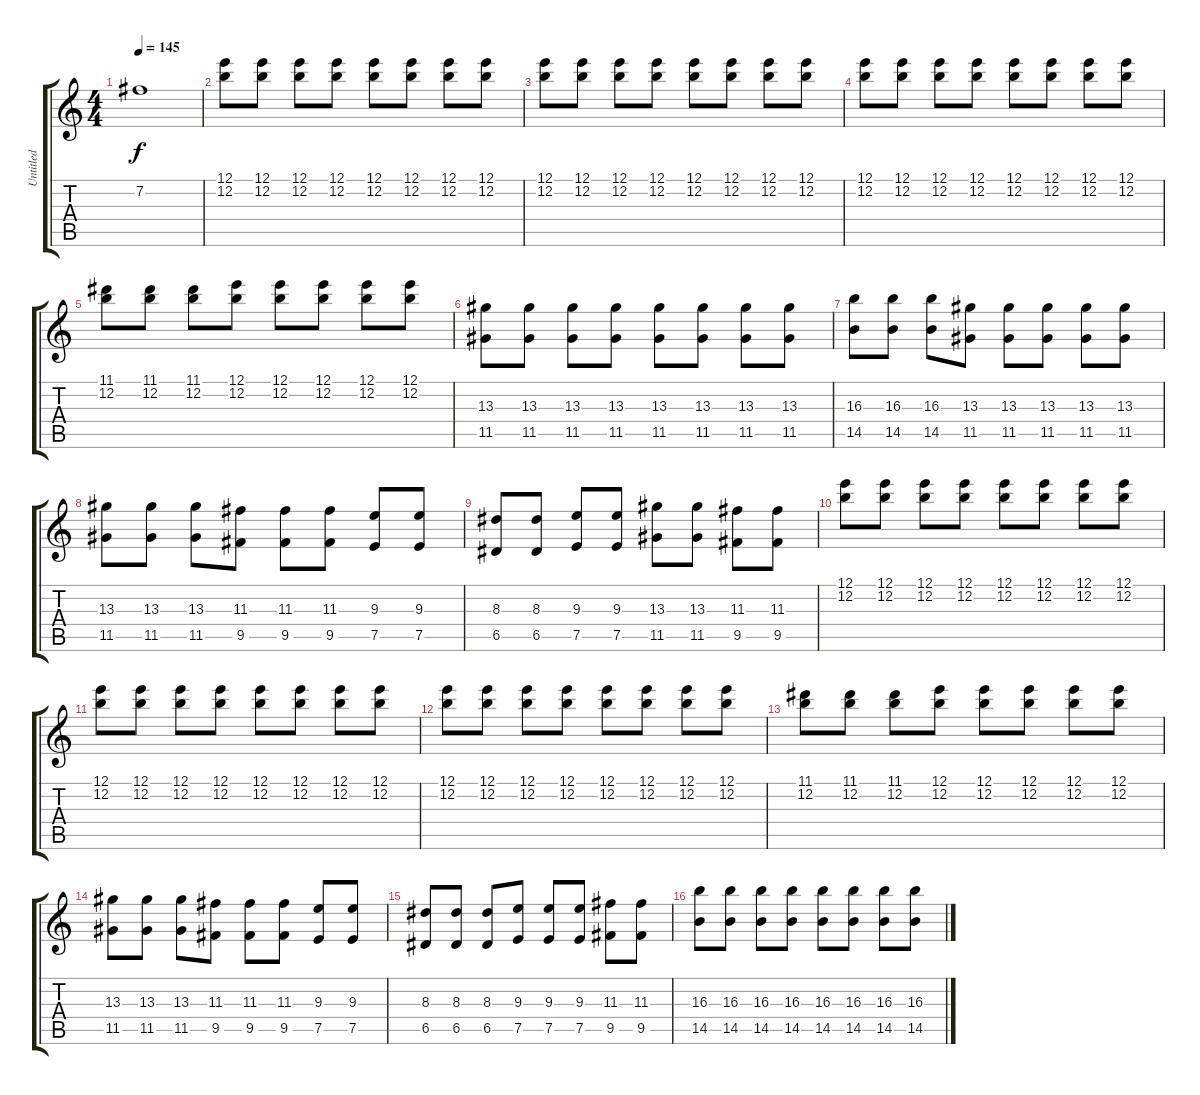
\track ("Untitled" "Untitled") {instrument distortionguitar}
\staff {score tabs}
\tuning (E4 B3 G3 D3 A2 E2) {hide}
\ts (4 4)
\tempo 145
\clef g2
\ks c
7.2.1{dy f} |
(12.1 12.2).8 (12.1 12.2).8 (12.1 12.2).8 (12.1 12.2).8 (12.1 12.2).8 (12.1 12.2).8 (12.1 12.2).8 (12.1 12.2).8 |
(12.1 12.2).8 (12.1 12.2).8 (12.1 12.2).8 (12.1 12.2).8 (12.1 12.2).8 (12.1 12.2).8 (12.1 12.2).8 (12.1 12.2).8 |
(12.1 12.2).8 (12.1 12.2).8 (12.1 12.2).8 (12.1 12.2).8 (12.1 12.2).8 (12.1 12.2).8 (12.1 12.2).8 (12.1 12.2).8 |
(11.1 12.2).8 (11.1 12.2).8 (11.1 12.2).8 (12.1 12.2).8 (12.1 12.2).8 (12.1 12.2).8 (12.1 12.2).8 (12.1 12.2).8 |
(13.3 11.5).8 (13.3 11.5).8 (13.3 11.5).8 (13.3 11.5).8 (13.3 11.5).8 (13.3 11.5).8 (13.3 11.5).8 (13.3 11.5).8 |
(16.3 14.5).8 (16.3 14.5).8 (16.3 14.5).8 (13.3 11.5).8 (13.3 11.5).8 (13.3 11.5).8 (13.3 11.5).8 (13.3 11.5).8 |
(13.3 11.5).8 (13.3 11.5).8 (13.3 11.5).8 (11.3 9.5).8 (11.3 9.5).8 (11.3 9.5).8 (9.3 7.5).8 (9.3 7.5).8 |
(8.3 6.5).8 (8.3 6.5).8 (9.3 7.5).8 (9.3 7.5).8 (13.3 11.5).8 (13.3 11.5).8 (11.3 9.5).8 (11.3 9.5).8 |
(12.1 12.2).8 (12.1 12.2).8 (12.1 12.2).8 (12.1 12.2).8 (12.1 12.2).8 (12.1 12.2).8 (12.1 12.2).8 (12.1 12.2).8 |
(12.1 12.2).8 (12.1 12.2).8 (12.1 12.2).8 (12.1 12.2).8 (12.1 12.2).8 (12.1 12.2).8 (12.1 12.2).8 (12.1 12.2).8 |
(12.1 12.2).8 (12.1 12.2).8 (12.1 12.2).8 (12.1 12.2).8 (12.1 12.2).8 (12.1 12.2).8 (12.1 12.2).8 (12.1 12.2).8 |
(11.1 12.2).8 (11.1 12.2).8 (11.1 12.2).8 (12.1 12.2).8 (12.1 12.2).8 (12.1 12.2).8 (12.1 12.2).8 (12.1 12.2).8 |
(13.3 11.5).8 (13.3 11.5).8 (13.3 11.5).8 (11.3 9.5).8 (11.3 9.5).8 (11.3 9.5).8 (9.3 7.5).8 (9.3 7.5).8 |
(8.3 6.5).8 (8.3 6.5).8 (8.3 6.5).8 (9.3 7.5).8 (9.3 7.5).8 (9.3 7.5).8 (11.3 9.5).8 (11.3 9.5).8 |
(16.3 14.5).8 (16.3 14.5).8 (16.3 14.5).8 (16.3 14.5).8 (16.3 14.5).8 (16.3 14.5).8 (16.3 14.5).8 (16.3 14.5).8
